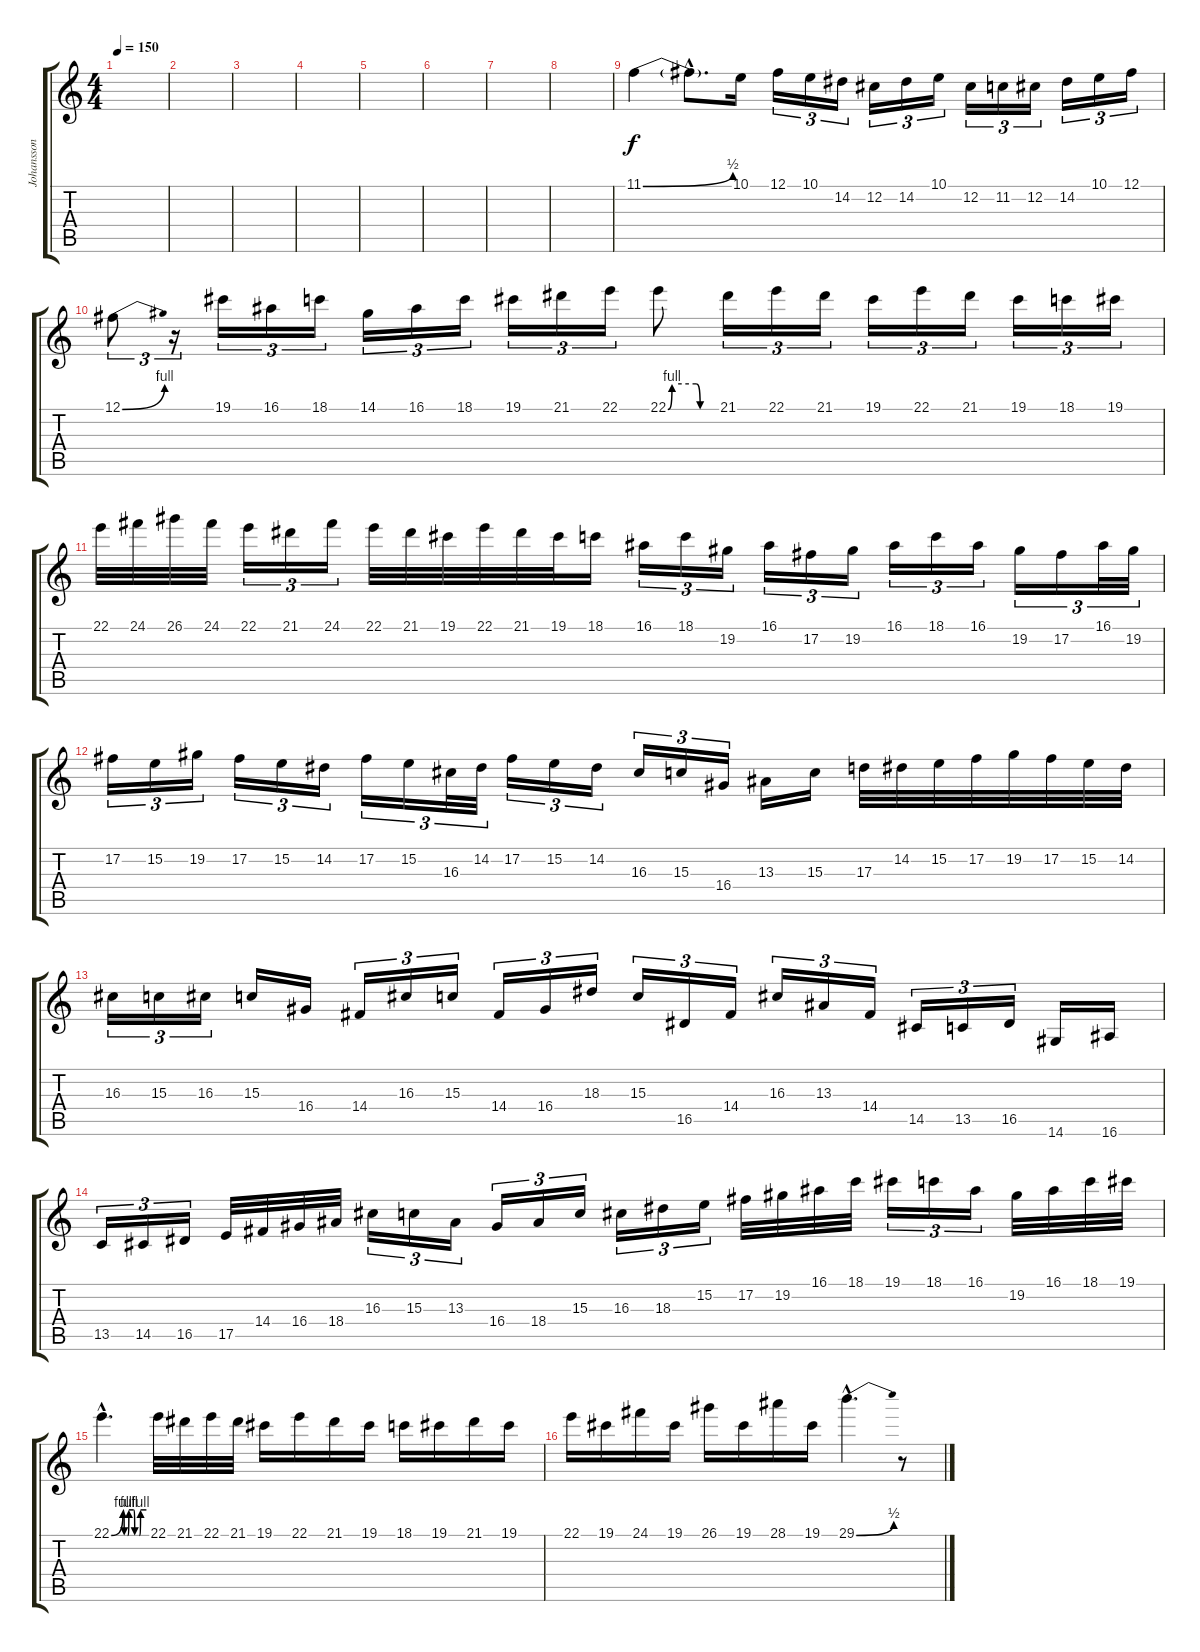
\track ("Johansson 2" "Johansson ") {instrument lead1square}
\staff {score tabs}
\tuning (Gb4 Db4 A3 E3 B2 Gb2) {hide}
\ts (4 4)
\tempo 150
\clef g2
\ks c
|
|
|
|
|
|
|
|
11.1{be (bend 0 0 60 2)}.4{volume 16} 11.1{hac t}.8{d} 10.1.16 12.1.16{tu (3 2)} 10.1.16{tu (3 2)} 14.2.16{tu (3 2)} 12.2.16{tu (3 2)} 14.2.16{tu (3 2)} 10.1.16{tu (3 2)} 12.2.16{tu (3 2)} 11.2.16{tu (3 2)} 12.2.16{tu (3 2)} 14.2.16{tu (3 2)} 10.1.16{tu (3 2)} 12.1.16{tu (3 2)} |
12.1{be (bend 0 0 60 4)}.8{tu (3 2)} r.16{tu (3 2)} 19.1.16{tu (3 2)} 16.1.16{tu (3 2)} 18.1.16{tu (3 2)} 14.1.16{tu (3 2)} 16.1.16{tu (3 2)} 18.1.16{tu (3 2)} 19.1.16{tu (3 2)} 21.1.16{tu (3 2)} 22.1.16{tu (3 2)} 22.1{be (custom 0 0 5 4 35 4 40 0 60 0)}.8 21.1.16{tu (3 2)} 22.1.16{tu (3 2)} 21.1.16{tu (3 2)} 19.1.16{tu (3 2)} 22.1.16{tu (3 2)} 21.1.16{tu (3 2)} 19.1.16{tu (3 2)} 18.1.16{tu (3 2)} 19.1.16{tu (3 2)} |
22.1.32 24.1.32 26.1.32 24.1.32 22.1.16{tu (3 2)} 21.1.16{tu (3 2)} 24.1.16{tu (3 2)} 22.1.32 21.1.32 19.1.32 22.1.32 21.1.32 19.1.32 18.1.16 16.1.16{tu (3 2)} 18.1.16{tu (3 2)} 19.2.16{tu (3 2)} 16.1.16{tu (3 2)} 17.2.16{tu (3 2)} 19.2.16{tu (3 2)} 16.1.16{tu (3 2)} 18.1.16{tu (3 2)} 16.1.16{tu (3 2)} 19.2.16{tu (3 2)} 17.2.16{tu (3 2)} 16.1.32{tu (3 2)} 19.2.32{tu (3 2)} |
17.2.16{tu (3 2)} 15.2.16{tu (3 2)} 19.2.16{tu (3 2)} 17.2.16{tu (3 2)} 15.2.16{tu (3 2)} 14.2.16{tu (3 2)} 17.2.16{tu (3 2)} 15.2.16{tu (3 2)} 16.3.32{tu (3 2)} 14.2.32{tu (3 2)} 17.2.16{tu (3 2)} 15.2.16{tu (3 2)} 14.2.16{tu (3 2)} 16.3.16{tu (3 2)} 15.3.16{tu (3 2)} 16.4.16{tu (3 2)} 13.3.16 15.3.16 17.3.32 14.2.32 15.2.32 17.2.32 19.2.32 17.2.32 15.2.32 14.2.32 |
16.3.16{tu (3 2)} 15.3.16{tu (3 2)} 16.3.16{tu (3 2)} 15.3.16 16.4.16 14.4.16{tu (3 2)} 16.3.16{tu (3 2)} 15.3.16{tu (3 2)} 14.4.16{tu (3 2)} 16.4.16{tu (3 2)} 18.3.16{tu (3 2)} 15.3.16{tu (3 2)} 16.5.16{tu (3 2)} 14.4.16{tu (3 2)} 16.3.16{tu (3 2)} 13.3.16{tu (3 2)} 14.4.16{tu (3 2)} 14.5.16{tu (3 2)} 13.5.16{tu (3 2)} 16.5.16{tu (3 2)} 14.6.16 16.6.16 |
13.5.16{tu (3 2)} 14.5.16{tu (3 2)} 16.5.16{tu (3 2)} 17.5.32 14.4.32 16.4.32 18.4.32 16.3.16{tu (3 2)} 15.3.16{tu (3 2)} 13.3.16{tu (3 2)} 16.4.16{tu (3 2)} 18.4.16{tu (3 2)} 15.3.16{tu (3 2)} 16.3.16{tu (3 2)} 18.3.16{tu (3 2)} 15.2.16{tu (3 2)} 17.2.32 19.2.32 16.1.32 18.1.32 19.1.16{tu (3 2)} 18.1.16{tu (3 2)} 16.1.16{tu (3 2)} 19.2.32 16.1.32 18.1.32 19.1.32 |
22.1{be (custom 0 0 20 4 22 0 28 0 30 4 38 4 40 0 48 0 50 4 60 4) hac}.4{d} 22.1.32 21.1.32 22.1.32 21.1.32 19.1.16 22.1.16 21.1.16 19.1.16 18.1.16 19.1.16 21.1.16 19.1.16 |
22.1.16 19.1.16 24.1.16 19.1.16 26.1.16 19.1.16 28.1.16 19.1.16 29.1{be (bend 0 0 60 2) hac}.4{d} r.8
